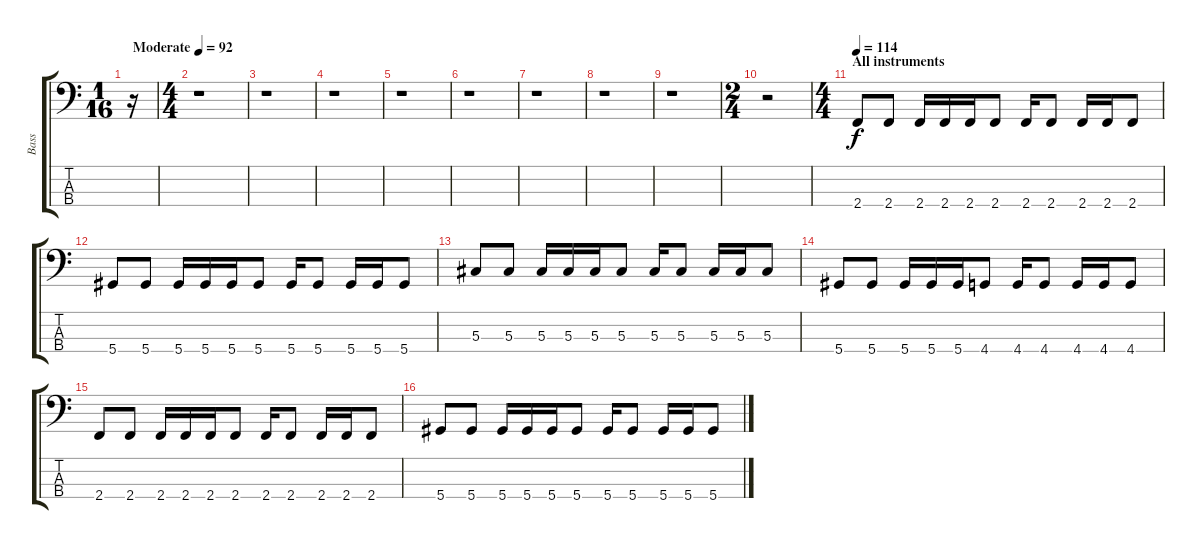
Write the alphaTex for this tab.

\track ("Bass" "Bass") {instrument electricbasspick}
\staff {score tabs}
\tuning (Gb2 Db2 Ab1 Eb1) {hide}
\ts (1 16)
\tempo (92 "Moderate")
\clef f4
\ks c
r.16{dy f instrument electricbasspick} |
\ts (4 4)
r.1 |
r.1 |
r.1 |
r.1 |
r.1 |
r.1 |
r.1 |
r.1 |
\ts (2 4)
r.2 |
\ts (4 4)
\section ("" "All instruments")
\tempo 114
2.4.8 2.4.8 2.4.16 2.4.16 2.4.16 2.4.8 2.4.16 2.4.8 2.4.16 2.4.16 2.4.8 |
5.4.8 5.4.8 5.4.16 5.4.16 5.4.16 5.4.8 5.4.16 5.4.8 5.4.16 5.4.16 5.4.8 |
5.3.8 5.3.8 5.3.16 5.3.16 5.3.16 5.3.8 5.3.16 5.3.8 5.3.16 5.3.16 5.3.8 |
5.4.8 5.4.8 5.4.16 5.4.16 5.4.16 4.4.8 4.4.16 4.4.8 4.4.16 4.4.16 4.4.8 |
2.4.8 2.4.8 2.4.16 2.4.16 2.4.16 2.4.8 2.4.16 2.4.8 2.4.16 2.4.16 2.4.8 |
5.4.8 5.4.8 5.4.16 5.4.16 5.4.16 5.4.8 5.4.16 5.4.8 5.4.16 5.4.16 5.4.8
